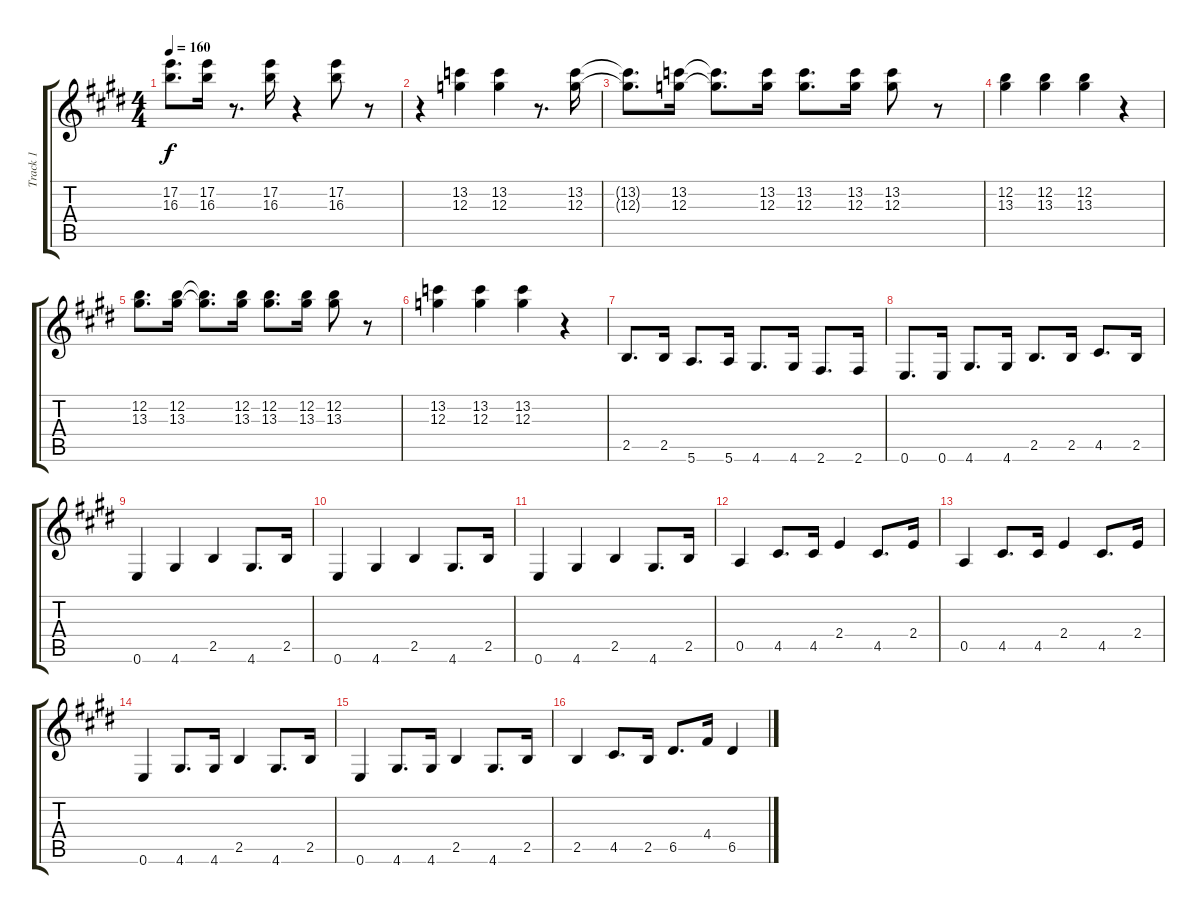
\track ("Track 1" "Track 1") {instrument electricguitarclean}
\staff {score tabs}
\tuning (E4 B3 G3 D3 A2 E2) {hide}
\ts (4 4)
\tempo 160
\clef g2
\ks e
(17.2 16.3).8{d dy f} (17.2 16.3).16 r.8{d} (17.2 16.3).16 r.4 (17.2 16.3).8 r.8 |
r.4 (13.2 12.3).4 (13.2 12.3).4 r.8{d} (13.2 12.3).16 |
(13.2{t} 12.3{t}).8{d} (13.2 12.3).16 (13.2{t} 12.3{t}).8{d} (13.2 12.3).16 (13.2 12.3).8{d} (13.2 12.3).16 (13.2 12.3).8 r.8 |
(12.2 13.3).4 (12.2 13.3).4 (12.2 13.3).4 r.4 |
(12.2 13.3).8{d} (12.2 13.3).16 (12.2{t} 13.3{t}).8{d} (12.2 13.3).16 (12.2 13.3).8{d} (12.2 13.3).16 (12.2 13.3).8 r.8 |
(13.2 12.3).4 (13.2 12.3).4 (13.2 12.3).4 r.4 |
2.5.8{d} 2.5.16 5.6.8{d} 5.6.16 4.6.8{d} 4.6.16 2.6.8{d} 2.6.16 |
0.6.8{d} 0.6.16 4.6.8{d} 4.6.16 2.5.8{d} 2.5.16 4.5.8{d} 2.5.16 |
0.6.4 4.6.4 2.5.4 4.6.8{d} 2.5.16 |
0.6.4 4.6.4 2.5.4 4.6.8{d} 2.5.16 |
0.6.4 4.6.4 2.5.4 4.6.8{d} 2.5.16 |
0.5.4 4.5.8{d} 4.5.16 2.4.4 4.5.8{d} 2.4.16 |
0.5.4 4.5.8{d} 4.5.16 2.4.4 4.5.8{d} 2.4.16 |
0.6.4 4.6.8{d} 4.6.16 2.5.4 4.6.8{d} 2.5.16 |
0.6.4 4.6.8{d} 4.6.16 2.5.4 4.6.8{d} 2.5.16 |
2.5.4 4.5.8{d} 2.5.16 6.5.8{d} 4.4.16 6.5.4
